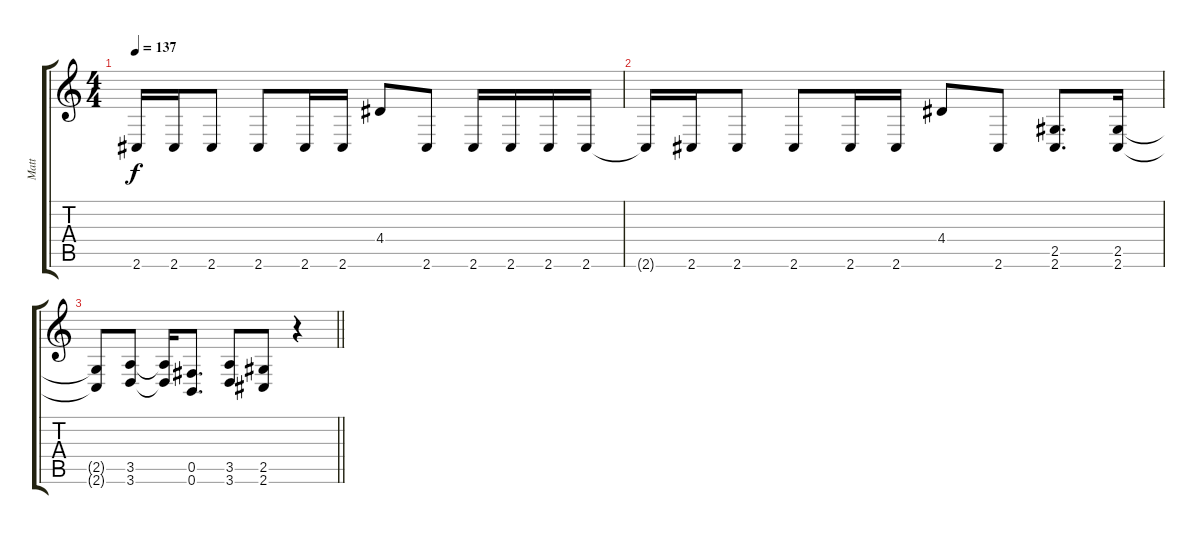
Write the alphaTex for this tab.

\track ("Matt" "Matt") {instrument distortionguitar}
\staff {score tabs}
\tuning (Db4 Ab3 E3 B2 Gb2 B1) {hide}
\ts (4 4)
\tempo 137
\clef g2
\ks c
2.6{t}.16{dy f} 2.6.16 2.6.8 2.6.8 2.6.16 2.6.16 4.4.8 2.6.8 2.6.16 2.6.16 2.6.16 2.6.16 |
2.6{t}.16 2.6.16 2.6.8 2.6.8 2.6.16 2.6.16 4.4.8 2.6.8 (2.5 2.6).8{d} (2.5 2.6).16 |
\barLineRight lightlight
(2.5{t} 2.6{t}).8 (3.5 3.6).8 (3.5{t} 3.6{t}).16 (0.5 0.6).8{d} (3.5 3.6).8 (2.5 2.6).8 r.4
